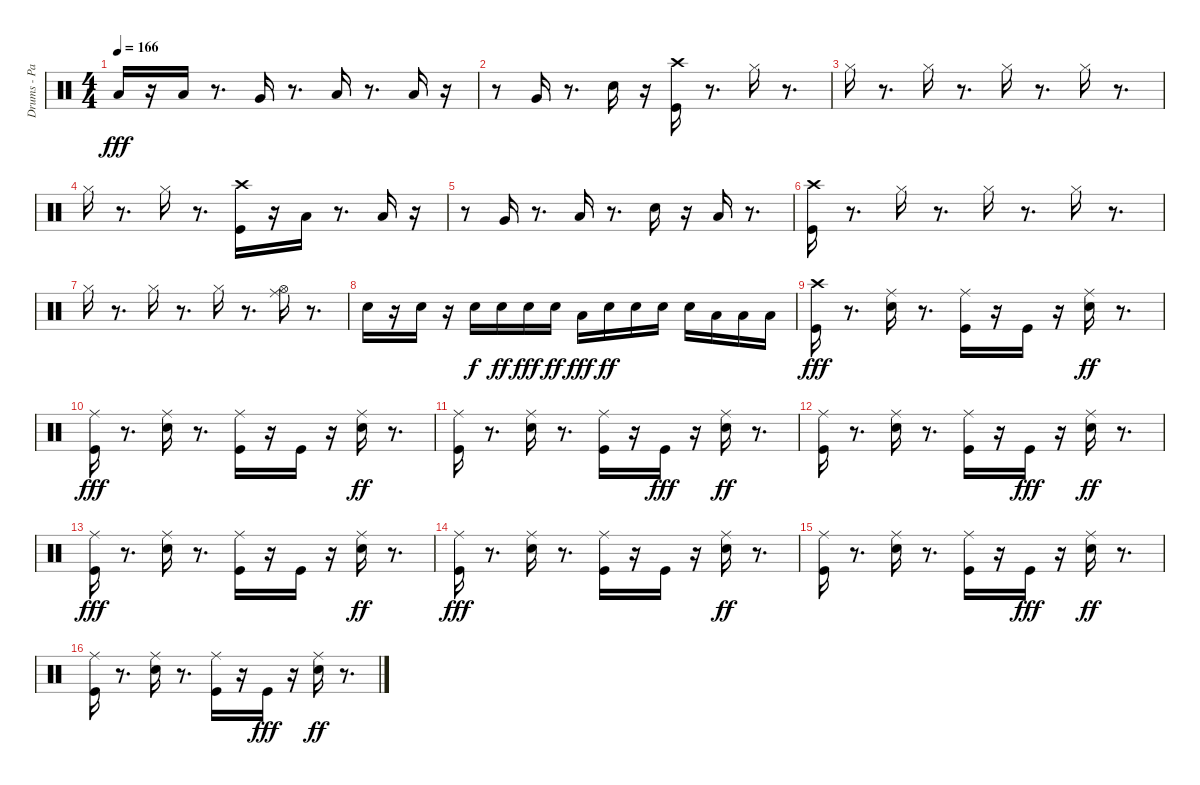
\track ("Drums - Paice - Руслан" "Drums - Pa") {instrument percussion}
\staff {score}
\articulation defaults
\ts (4 4)
\tempo 166
\clef neutral
\ks c "Low Tom (hit)".16{dy fff}
r.16 "Low Tom (hit)".16 r.8{d} "Very Low Tom (hit)".16 r.8{d} "Low Tom (hit)".16 r.8{d} "Low Tom (hit)".16 r.16 |
r.8 "Very Low Tom (hit)".16 r.8{d} "Snare (hit) 2".16 r.16 ("Crash high (hit)" "Kick (hit)").16 r.8{d} "Hi-Hat (closed)".16 r.8{d} |
"Hi-Hat (closed)".16 r.8{d} "Hi-Hat (closed)".16 r.8{d} "Hi-Hat (closed)".16 r.8{d} "Hi-Hat (closed)".16 r.8{d} |
"Hi-Hat (closed)".16 r.8{d} "Hi-Hat (closed)".16 r.8{d} ("Kick (hit)" "Crash high (hit)").16 r.16 "Low Tom (hit)".16 r.8{d} "Low Tom (hit)".16 r.16 |
r.8 "Very Low Tom (hit)".16 r.8{d} "Low Tom (hit)".16 r.8{d} "Snare (hit) 2".16 r.16 "Low Tom (hit)".16 r.8{d} |
("Crash high (hit)" "Kick (hit)").16 r.8{d} "Hi-Hat (closed)".16 r.8{d} "Hi-Hat (closed)".16 r.8{d} "Hi-Hat (closed)".16 r.8{d} |
"Hi-Hat (closed)".16 r.8{d} "Hi-Hat (closed)".16 r.8{d} "Hi-Hat (closed)".16 r.8{d} ("Hi-Hat (open)" "Ride (middle)").16 r.8{d} |
"Snare (hit) 2".16 r.16 "Snare (hit) 2".16 r.16 "Snare (hit) 2".16{dy f} "Snare (hit) 2".16{dy ff} "Snare (hit) 2".16{dy fff} "Snare (hit) 2".16{dy ff} "Low Tom (hit)".16{dy fff} "Snare (hit) 2".16{dy ff} "Snare (hit) 2".16 "Snare (hit) 2".16 "Snare (hit) 2".16 "Low Tom (hit)".16 "Low Tom (hit)".16 "Low Tom (hit)".16 |
("Crash high (hit)" "Kick (hit)").16{dy fff} r.8{d} ("Ride (middle)" "Snare (hit) 2").16 r.8{d} ("Ride (middle)" "Kick (hit)").16 r.16 "Kick (hit)".16 r.16 ("Snare (hit) 2" "Ride (middle)").16{dy ff} r.8{d} |
("Ride (middle)" "Kick (hit)").16{dy fff} r.8{d} ("Ride (middle)" "Snare (hit) 2").16 r.8{d} ("Ride (middle)" "Kick (hit)").16 r.16 "Kick (hit)".16 r.16 ("Snare (hit) 2" "Ride (middle)").16{dy ff} r.8{d} |
("Kick (hit)" "Ride (middle)").16 r.8{d} ("Snare (hit) 2" "Ride (middle)").16 r.8{d} ("Kick (hit)" "Ride (middle)").16 r.16 "Kick (hit)".16{dy fff} r.16 ("Snare (hit) 2" "Ride (middle)").16{dy ff} r.8{d} |
("Kick (hit)" "Ride (middle)").16 r.8{d} ("Snare (hit) 2" "Ride (middle)").16 r.8{d} ("Kick (hit)" "Ride (middle)").16 r.16 "Kick (hit)".16{dy fff} r.16 ("Snare (hit) 2" "Ride (middle)").16{dy ff} r.8{d} |
("Ride (middle)" "Kick (hit)").16{dy fff} r.8{d} ("Ride (middle)" "Snare (hit) 2").16 r.8{d} ("Ride (middle)" "Kick (hit)").16 r.16 "Kick (hit)".16 r.16 ("Snare (hit) 2" "Ride (middle)").16{dy ff} r.8{d} |
("Ride (middle)" "Kick (hit)").16{dy fff} r.8{d} ("Ride (middle)" "Snare (hit) 2").16 r.8{d} ("Ride (middle)" "Kick (hit)").16 r.16 "Kick (hit)".16 r.16 ("Snare (hit) 2" "Ride (middle)").16{dy ff} r.8{d} |
("Kick (hit)" "Ride (middle)").16 r.8{d} ("Snare (hit) 2" "Ride (middle)").16 r.8{d} ("Kick (hit)" "Ride (middle)").16 r.16 "Kick (hit)".16{dy fff} r.16 ("Snare (hit) 2" "Ride (middle)").16{dy ff} r.8{d} |
("Kick (hit)" "Ride (middle)").16 r.8{d} ("Snare (hit) 2" "Ride (middle)").16 r.8{d} ("Kick (hit)" "Ride (middle)").16 r.16 "Kick (hit)".16{dy fff} r.16 ("Snare (hit) 2" "Ride (middle)").16{dy ff} r.8{d}
